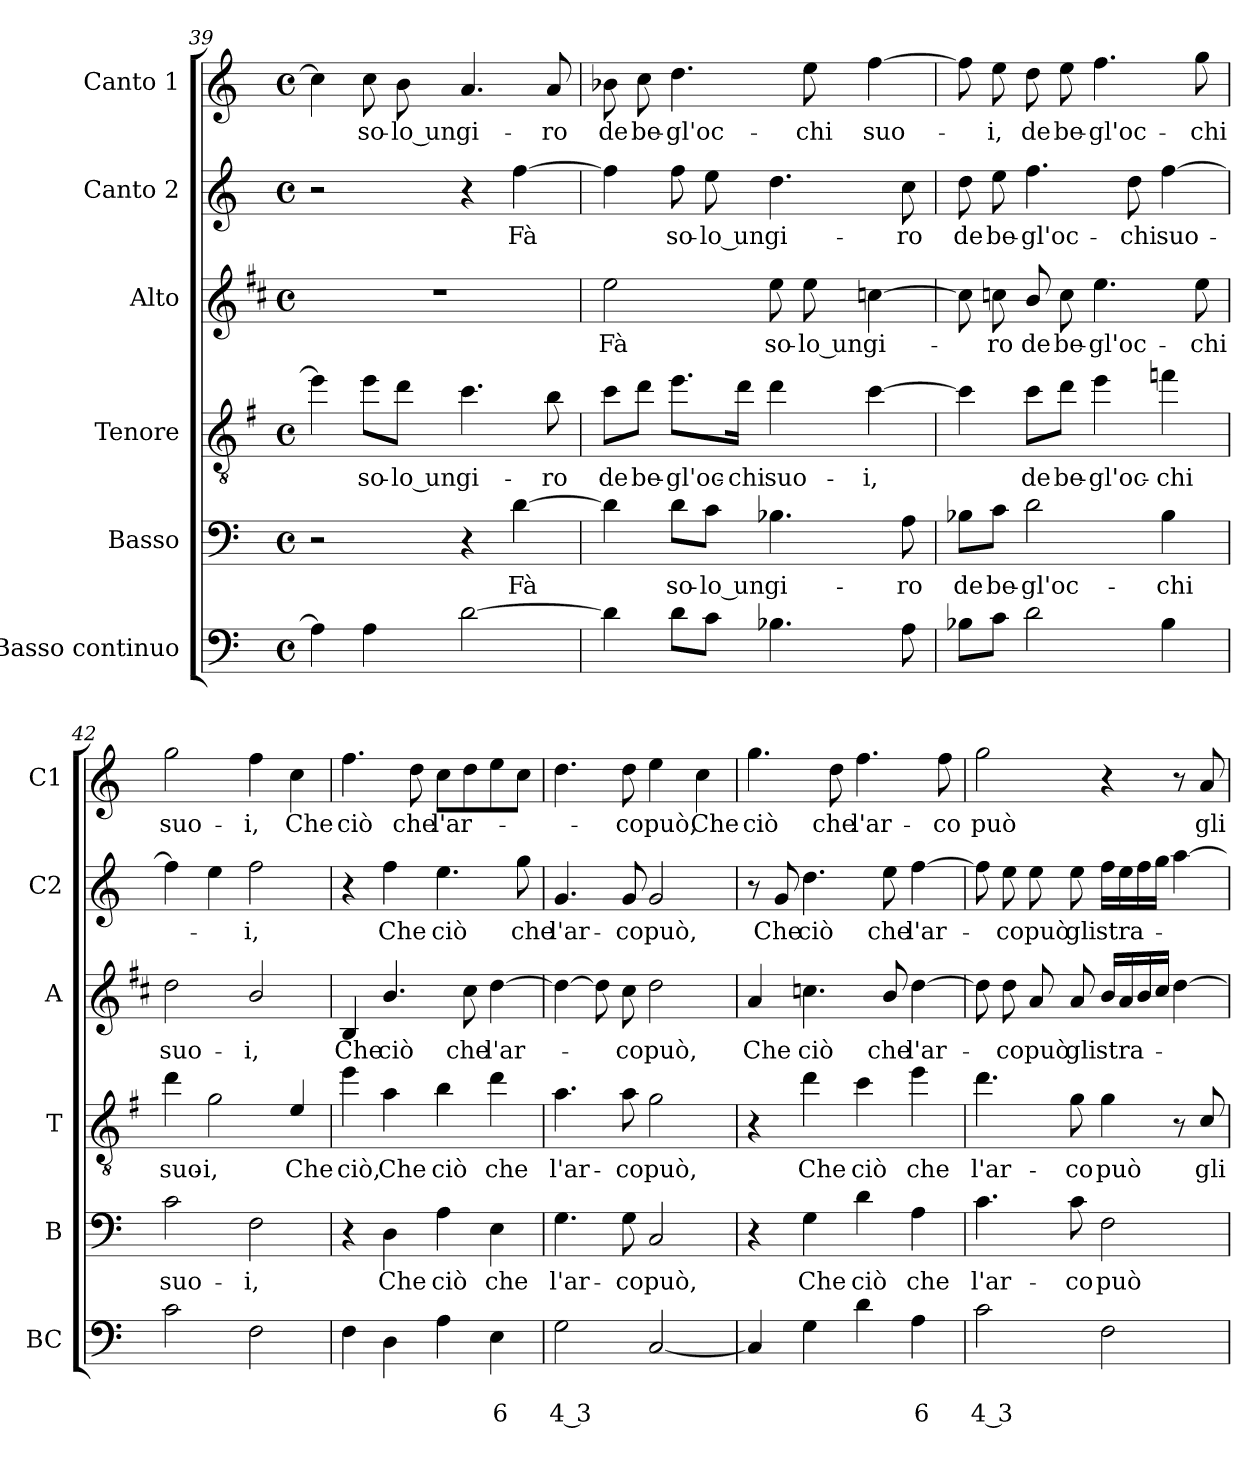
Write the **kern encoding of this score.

**kern	**text	**text	**kern	**text	**kern	**text	**kern	**text	**kern	**text	**kern	**text
*part6	*part6	*part6	*part5	*part5	*part4	*part4	*part3	*part3	*part2	*part2	*part1	*part1
*staff6	*staff6	*staff6	*staff5	*staff5	*staff4	*staff4	*staff3	*staff3	*staff2	*staff2	*staff1	*staff1
*I"Basso continuo	*	*	*I"Basso	*	*I"Tenore	*	*I"Alto	*	*I"Canto 2	*	*I"Canto 1	*
*I'BC	*	*	*I'B	*	*I'T	*	*I'A	*	*I'C2	*	*I'C1	*
*clefF4	*	*	*clefF4	*	*clefGv2	*	*clefG2	*	*clefG2	*	*clefG2	*
*	*	*	*	*	*ITrd4c7	*	*ITrd1c2	*	*	*	*	*
*k[]	*	*	*k[]	*	*k[]	*	*k[]	*	*k[]	*	*k[]	*
*C:	*	*	*C:	*	*C:	*	*C:	*	*C:	*	*C:	*
*M4/4	*	*	*M4/4	*	*M4/4	*	*M4/4	*	*M4/4	*	*M4/4	*
*met(c)	*	*	*met(c)	*	*met(c)	*	*met(c)	*	*met(c)	*	*met(c)	*
=39	=39	=39	=39	=39	=39	=39	=39	=39	=39	=39	=39	=39
4A\]	.	.	2r	.	4a\]	.	1r	.	2r	.	4cc\]	.
!	!	!	!	!	!	!LO:LY:b	!	!	!	!	!	!LO:LY:b
4A\	.	.	.	.	8a\L	so-	.	.	.	.	8cc\	so-
!	!	!	!	!	!	!LO:LY:b	!	!	!	!	!	!LO:LY:b
.	.	.	.	.	8g\J	-lo un	.	.	.	.	8b\	-lo un
!	!	!	!	!	!	!LO:LY:b	!	!	!	!	!	!LO:LY:b
[2d\	.	.	4r	.	4.f\	gi-	.	.	4r	.	4.a/	gi-
!	!	!	!	!LO:LY:b	!	!	!	!	!	!LO:LY:b	!	!
.	.	.	[4d\	Fà	.	.	.	.	[4ff\	Fà	.	.
!	!	!	!	!	!	!LO:LY:b	!	!	!	!	!	!LO:LY:b
.	.	.	.	.	8e\	-ro	.	.	.	.	8a/	-ro
=40	=40	=40	=40	=40	=40	=40	=40	=40	=40	=40	=40	=40
!	!	!	!	!	!	!LO:LY:b	!	!LO:LY:b	!	!	!	!LO:LY:b
4d\]	.	.	4d\]	.	8f\L	de	2dd\	Fà	4ff\]	.	8b-X\	de
!	!	!	!	!	!	!LO:LY:b	!	!	!	!	!	!LO:LY:b
.	.	.	.	.	8g\J	be-	.	.	.	.	8cc\	be-
!	!	!	!	!LO:LY:b	!	!LO:LY:b	!	!	!	!LO:LY:b	!	!LO:LY:b
8d\L	.	.	8d\L	so-	8.a\L	-gl'oc-	.	.	8ff\	so-	4.dd\	-gl'oc-
!	!	!	!	!LO:LY:b	!	!	!	!	!	!LO:LY:b	!	!
8c\J	.	.	8c\J	-lo un	.	.	.	.	8ee\	-lo un	.	.
!	!	!	!	!	!	!LO:LY:b	!	!	!	!	!	!
.	.	.	.	.	16g\Jk	-chi	.	.	.	.	.	.
!	!	!	!	!LO:LY:b	!	!LO:LY:b	!	!LO:LY:b	!	!LO:LY:b	!	!
4.B-X\	.	.	4.B-X\	gi-	4g\	suo-	8dd\	so-	4.dd\	gi-	.	.
!	!	!	!	!	!	!	!	!LO:LY:b	!	!	!	!LO:LY:b
.	.	.	.	.	.	.	8dd\	-lo un	.	.	8ee\	-chi
!	!	!	!	!	!	!LO:LY:b	!	!LO:LY:b	!	!	!	!LO:LY:b
.	.	.	.	.	[4f\	-i,	[4b-X\	gi-	.	.	[4ff\	suo-
!	!	!	!	!LO:LY:b	!	!	!	!	!	!LO:LY:b	!	!
8A\	.	.	8A\	-ro	.	.	.	.	8cc\	-ro	.	.
=41	=41	=41	=41	=41	=41	=41	=41	=41	=41	=41	=41	=41
!	!	!	!	!LO:LY:b	!	!	!	!	!	!LO:LY:b	!	!
8B-X\L	.	.	8B-X\L	de	4f\]	.	8b-\]	.	8dd\	de	8ff\]	.
!	!	!	!	!LO:LY:b	!	!	!	!LO:LY:b	!	!LO:LY:b	!	!LO:LY:b
8c\J	.	.	8c\J	be-	.	.	8b-X\	-ro	8ee\	be-	8ee\	-i,
!	!	!	!	!LO:LY:b	!	!LO:LY:b	!	!LO:LY:b	!	!LO:LY:b	!	!LO:LY:b
2d\	.	.	2d\	-gl'oc-	8f\L	de	8a/	de	4.ff\	-gl'oc-	8dd\	de
!	!	!	!	!	!	!LO:LY:b	!	!LO:LY:b	!	!	!	!LO:LY:b
.	.	.	.	.	8g\J	be-	8b-\	be-	.	.	8ee\	be-
!	!	!	!	!	!	!LO:LY:b	!	!LO:LY:b	!	!	!	!LO:LY:b
.	.	.	.	.	4a\	-gl'oc-	4.dd\	-gl'oc-	.	.	4.ff\	-gl'oc-
!	!	!	!	!	!	!	!	!	!	!LO:LY:b	!	!
.	.	.	.	.	.	.	.	.	8dd\	-chi	.	.
!	!	!	!	!LO:LY:b	!	!LO:LY:b	!	!	!	!LO:LY:b	!	!
4B-\	.	.	4B-\	-chi	4b-X\	-chi	.	.	[4ff\	suo-	.	.
!	!	!	!	!	!	!	!	!LO:LY:b	!	!	!	!LO:LY:b
.	.	.	.	.	.	.	8dd\	-chi	.	.	8gg\	-chi
!!LO:PB:g=z
=42	=42	=42	=42	=42	=42	=42	=42	=42	=42	=42	=42	=42
!	!	!	!	!LO:LY:b	!	!LO:LY:b	!	!LO:LY:b	!	!	!	!LO:LY:b
2c\	.	.	2c\	suo-	4g\	suo-	2cc\	suo-	4ff\]	.	2gg\	suo-
!	!	!	!	!	!	!LO:LY:b	!	!	!	!	!	!
.	.	.	.	.	2c\	-i,	.	.	4ee\	.	.	.
!	!	!	!	!LO:LY:b	!	!	!	!LO:LY:b	!	!LO:LY:b	!	!LO:LY:b
2F\	.	.	2F\	-i,	.	.	2a/	-i,	2ff\	-i,	4ff\	-i,
!	!	!	!	!	!	!LO:LY:b	!	!	!	!	!	!LO:LY:b
.	.	.	.	.	4A/	Che	.	.	.	.	4cc\	Che
=43	=43	=43	=43	=43	=43	=43	=43	=43	=43	=43	=43	=43
!	!	!	!	!	!	!LO:LY:b	!	!LO:LY:b	!	!	!	!LO:LY:b
4F\	.	.	4r	.	4a\	ciò,	4A/	Che	4r	.	4.ff\	ciò
!	!	!	!	!LO:LY:b	!	!LO:LY:b	!	!LO:LY:b	!	!LO:LY:b	!	!
4D\	.	.	4D\	Che	4d\	Che	4.a/	ciò	4ff\	Che	.	.
!	!	!	!	!	!	!	!	!	!	!	!	!LO:LY:b
.	.	.	.	.	.	.	.	.	.	.	8dd\	che
!	!	!	!	!LO:LY:b	!	!LO:LY:b	!	!	!	!LO:LY:b	!	!LO:LY:b
4A\	.	.	4A\	ciò	4e\	ciò	.	.	4.ee\	ciò	8cc\L	l'ar-
!	!	!	!	!	!	!	!	!LO:LY:b	!	!	!	!
.	.	.	.	.	.	.	8b\	che	.	.	8dd\	.
!	!	!LO:LY:b	!	!LO:LY:b	!	!LO:LY:b	!	!LO:LY:b	!	!	!	!
4E\	.	6	4E\	che	4g\	che	[4cc\	l'ar-	.	.	8ee\	.
!	!	!	!	!	!	!	!	!	!	!LO:LY:b	!	!
.	.	.	.	.	.	.	.	.	8gg\	che	8cc\J	.
=44	=44	=44	=44	=44	=44	=44	=44	=44	=44	=44	=44	=44
!	!	!LO:LY:b	!	!LO:LY:b	!	!LO:LY:b	!	!	!	!LO:LY:b	!	!
2G\	.	4 3	4.G\	l'ar-	4.d\	l'ar-	4cc\_	.	4.g/	l'ar-	4.dd\	.
.	.	.	.	.	.	.	8cc\]	.	.	.	.	.
!	!	!	!	!LO:LY:b	!	!LO:LY:b	!	!LO:LY:b	!	!LO:LY:b	!	!LO:LY:b
.	.	.	8G\	-co	8d\	-co	8b\	-co	8g/	-co	8dd\	-co
!	!	!	!	!LO:LY:b	!	!LO:LY:b	!	!LO:LY:b	!	!LO:LY:b	!	!LO:LY:b
[2C/	.	.	2C/	può,	2c\	può,	2cc\	può,	2g/	può,	4ee\	può,
!	!	!	!	!	!	!	!	!	!	!	!	!LO:LY:b
.	.	.	.	.	.	.	.	.	.	.	4cc\	Che
=45	=45	=45	=45	=45	=45	=45	=45	=45	=45	=45	=45	=45
!	!	!	!	!	!	!	!	!LO:LY:b	!	!	!	!LO:LY:b
4C/]	.	.	4r	.	4r	.	4g/	Che	8r	.	4.gg\	ciò
!	!	!	!	!	!	!	!	!	!	!LO:LY:b	!	!
.	.	.	.	.	.	.	.	.	8g/	Che	.	.
!	!	!	!	!LO:LY:b	!	!LO:LY:b	!	!LO:LY:b	!	!LO:LY:b	!	!
4G\	.	.	4G\	Che	4g\	Che	4.b-X\	ciò	4.dd\	ciò	.	.
!	!	!	!	!	!	!	!	!	!	!	!	!LO:LY:b
.	.	.	.	.	.	.	.	.	.	.	8dd\	che
!	!	!	!	!LO:LY:b	!	!LO:LY:b	!	!	!	!	!	!LO:LY:b
4d\	.	.	4d\	ciò	4f\	ciò	.	.	.	.	4.ff\	l'ar-
!	!	!	!	!	!	!	!	!LO:LY:b	!	!LO:LY:b	!	!
.	.	.	.	.	.	.	8a/	che	8ee\	che	.	.
!	!	!LO:LY:b	!	!LO:LY:b	!	!LO:LY:b	!	!LO:LY:b	!	!LO:LY:b	!	!
4A\	.	6	4A\	che	4a\	che	[4cc\	l'ar-	[4ff\	l'ar-	.	.
!	!	!	!	!	!	!	!	!	!	!	!	!LO:LY:b
.	.	.	.	.	.	.	.	.	.	.	8ff\	-co
=46	=46	=46	=46	=46	=46	=46	=46	=46	=46	=46	=46	=46
!	!	!LO:LY:b	!	!LO:LY:b	!	!LO:LY:b	!	!	!	!	!	!LO:LY:b
2c\	.	4 3	4.c\	l'ar-	4.g\	l'ar-	8cc\]	.	8ff\]	.	2gg\	può
!	!	!	!	!	!	!	!	!LO:LY:b	!	!LO:LY:b	!	!
.	.	.	.	.	.	.	8cc\	-co	8ee\	-co	.	.
!	!	!	!	!	!	!	!	!LO:LY:b	!	!LO:LY:b	!	!
.	.	.	.	.	.	.	8g/	può	8ee\	può	.	.
!	!	!	!	!LO:LY:b	!	!LO:LY:b	!	!LO:LY:b	!	!LO:LY:b	!	!
.	.	.	8c\	-co	8c\	-co	8g/	gli	8ee\	gli	.	.
!	!	!	!	!LO:LY:b	!	!LO:LY:b	!	!LO:LY:b	!	!LO:LY:b	!	!
2F\	.	.	2F\	può	4c\	può	16a/LL	stra-	16ff\LL	stra-	4r	.
.	.	.	.	.	.	.	16g/	.	16ee\	.	.	.
.	.	.	.	.	.	.	16a/	.	16ff\	.	.	.
.	.	.	.	.	.	.	16b/JJ	.	16gg\JJ	.	.	.
.	.	.	.	.	8r	.	[4cc\	.	[4aa\	.	8r	.
!	!	!	!	!	!	!LO:LY:b	!	!	!	!	!	!LO:LY:b
.	.	.	.	.	8F/	gli	.	.	.	.	8a/	gli
=	=	=	=	=	=	=	=	=	=	=	=	=
*-	*-	*-	*-	*-	*-	*-	*-	*-	*-	*-	*-	*-
